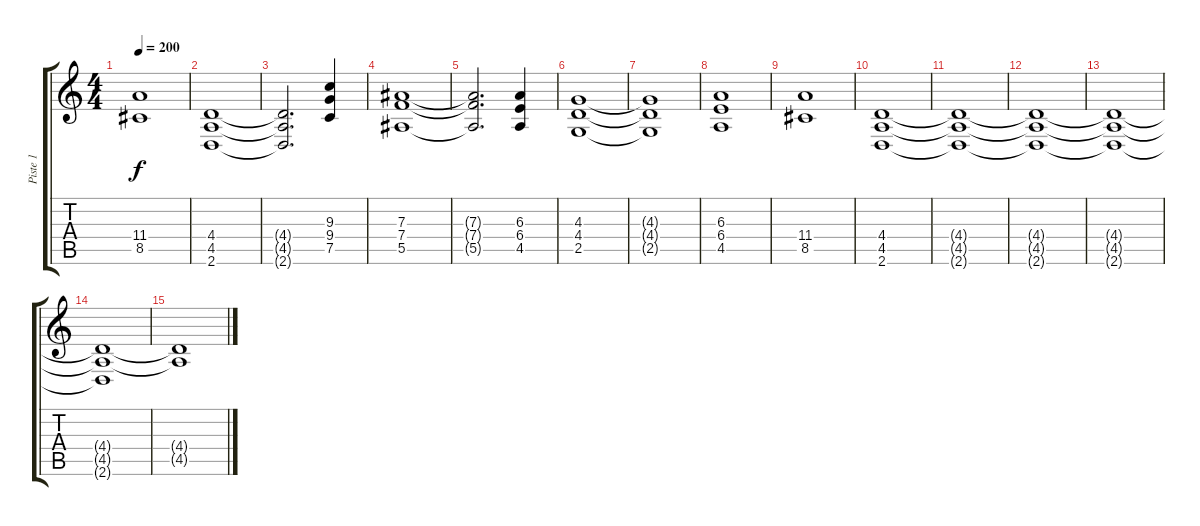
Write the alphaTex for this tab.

\track ("Piste 1" "Piste 1") {instrument distortionguitar}
\staff {score tabs}
\tuning (C4 G3 Eb3 Bb2 F2 C2) {hide}
\ts (4 4)
\tempo 200
\clef g2
\ks c
(11.4 8.5).1{dy f} |
(4.4 4.5 2.6).1 |
(4.4{t} 4.5{t} 2.6{t}).2{d} (9.3 9.4 7.5).4 |
(7.3 7.4 5.5).1 |
(7.3{t} 7.4{t} 5.5{t}).2{d} (6.3 6.4 4.5).4 |
(4.3 4.4 2.5).1 |
(4.3{t} 4.4{t} 2.5{t}).1 |
(6.3 6.4 4.5).1 |
(11.4 8.5).1 |
(4.4 4.5 2.6).1 |
(4.4{t} 4.5{t} 2.6{t}).1 |
(4.4{t} 4.5{t} 2.6{t}).1 |
(4.4{t} 4.5{t} 2.6{t}).1 |
(4.4{t} 4.5{t} 2.6{t}).1 |
(4.4{t} 4.5{t}).1
